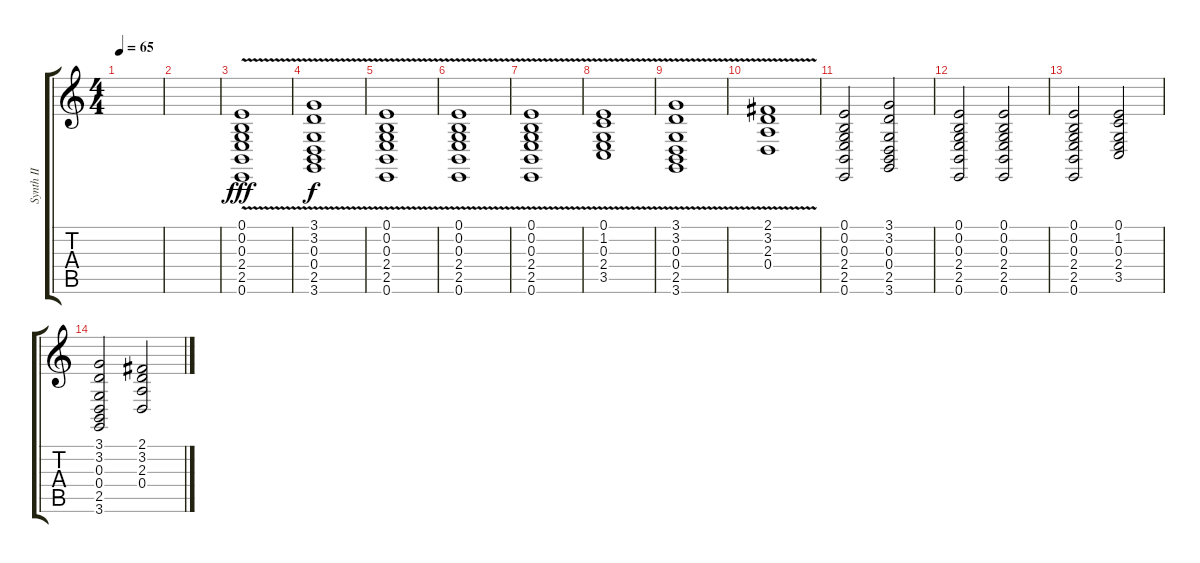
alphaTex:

\track ("Synth II" "Synth II") {instrument lead1square}
\staff {score tabs}
\tuning (E4 B3 G3 D3 A2 E2) {hide}
\ts (4 4)
\tempo 65
\clef g2
\ks c
|
|
(0.1 0.2 0.3 2.4{v} 2.5{v} 0.6).1{dy fff} |
(3.1{v} 3.2{v} 0.3 0.4 2.5{v} 3.6{v}).1{dy f} |
(0.1 0.2 0.3 2.4{v} 2.5{v} 0.6).1 |
(0.1 0.2 0.3 2.4{v} 2.5{v} 0.6).1 |
(0.1 0.2 0.3 2.4{v} 2.5{v} 0.6).1 |
(0.1 1.2{v} 0.3 2.4{v} 3.5{v}).1 |
(3.1 3.2{v} 0.3{v} 0.4{v} 2.5 3.6).1 |
(2.1{v} 3.2{v} 2.3{v} 0.4).1 |
(0.1 0.2 0.3 2.4 2.5 0.6).2{instrument choiraahs} (3.1 3.2 0.3 0.4 2.5 3.6).2 |
(0.1 0.2 0.3 2.4 2.5 0.6).2 (0.1 0.2 0.3 2.4 2.5 0.6).2 |
(0.1 0.2 0.3 2.4 2.5 0.6).2 (0.1 1.2 0.3 2.4 3.5).2 |
(3.1 3.2 0.3 0.4 2.5 3.6).2 (2.1 3.2 2.3 0.4).2
